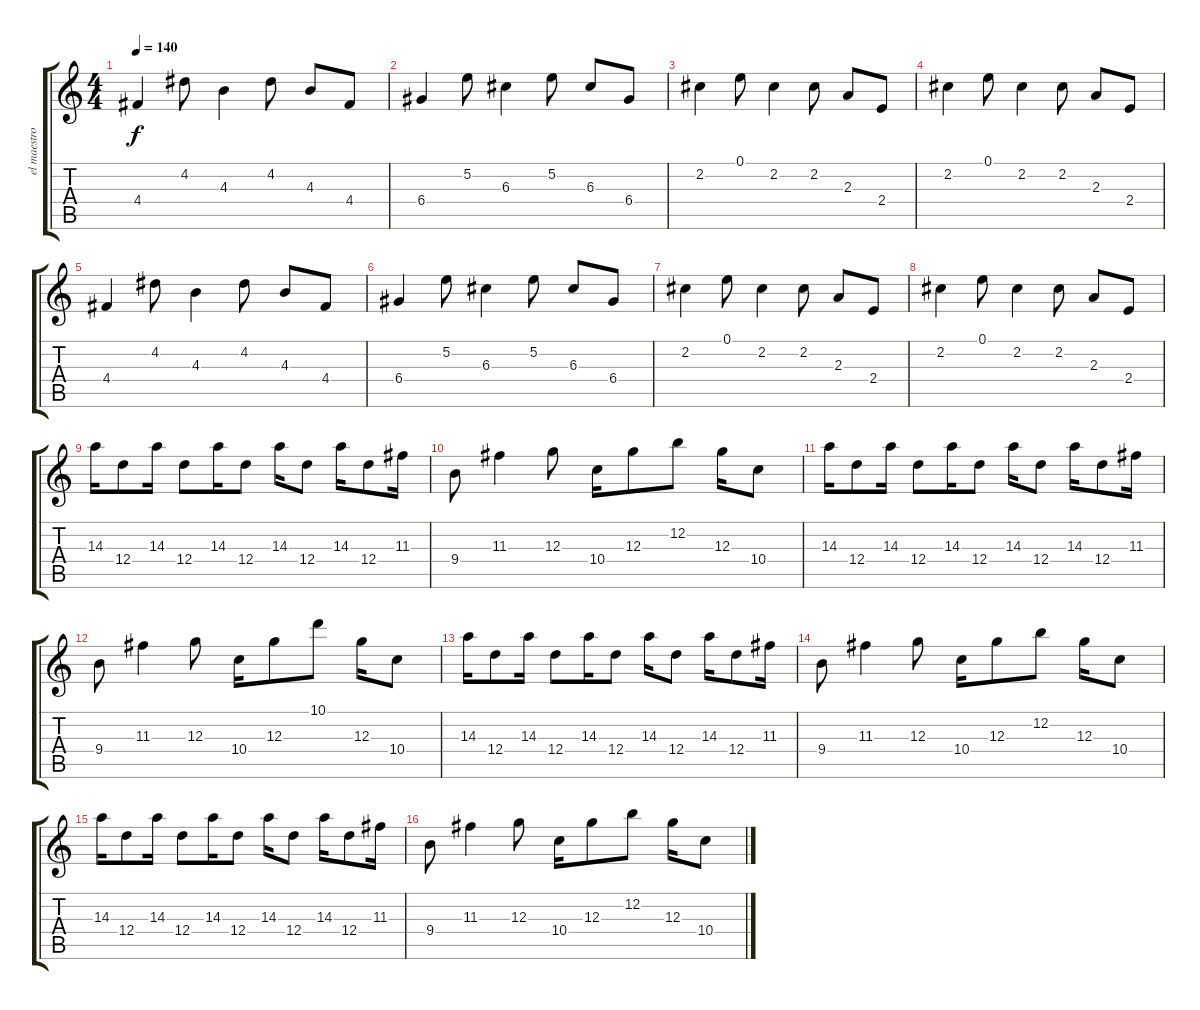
\track ("el maestro Juan Valdivia" "el maestro") {instrument electricguitarjazz}
\staff {score tabs}
\tuning (E4 B3 G3 D3 A2 E2) {hide}
\ts (4 4)
\tempo 140
\clef g2
\ks c
4.4.4{dy f} 4.2.8 4.3.4 4.2.8 4.3.8 4.4.8 |
6.4.4 5.2.8 6.3.4 5.2.8 6.3.8 6.4.8 |
2.2.4 0.1.8 2.2.4 2.2.8 2.3.8 2.4.8 |
2.2.4 0.1.8 2.2.4 2.2.8 2.3.8 2.4.8 |
4.4.4 4.2.8 4.3.4 4.2.8 4.3.8 4.4.8 |
6.4.4 5.2.8 6.3.4 5.2.8 6.3.8 6.4.8 |
2.2.4 0.1.8 2.2.4 2.2.8 2.3.8 2.4.8 |
2.2.4 0.1.8 2.2.4 2.2.8 2.3.8 2.4.8 |
14.3.16 12.4.8 14.3.16 12.4.8 14.3.16 12.4.8 14.3.16 12.4.8 14.3.16 12.4.8 11.3.16 |
9.4.8 11.3.4 12.3.8 10.4.16 12.3.8 12.2.8 12.3.16 10.4.8 |
14.3.16 12.4.8 14.3.16 12.4.8 14.3.16 12.4.8 14.3.16 12.4.8 14.3.16 12.4.8 11.3.16 |
9.4.8 11.3.4 12.3.8 10.4.16 12.3.8 10.1.8 12.3.16 10.4.8 |
14.3.16 12.4.8 14.3.16 12.4.8 14.3.16 12.4.8 14.3.16 12.4.8 14.3.16 12.4.8 11.3.16 |
9.4.8 11.3.4 12.3.8 10.4.16 12.3.8 12.2.8 12.3.16 10.4.8 |
14.3.16 12.4.8 14.3.16 12.4.8 14.3.16 12.4.8 14.3.16 12.4.8 14.3.16 12.4.8 11.3.16 |
9.4.8 11.3.4 12.3.8 10.4.16 12.3.8 12.2.8 12.3.16 10.4.8
